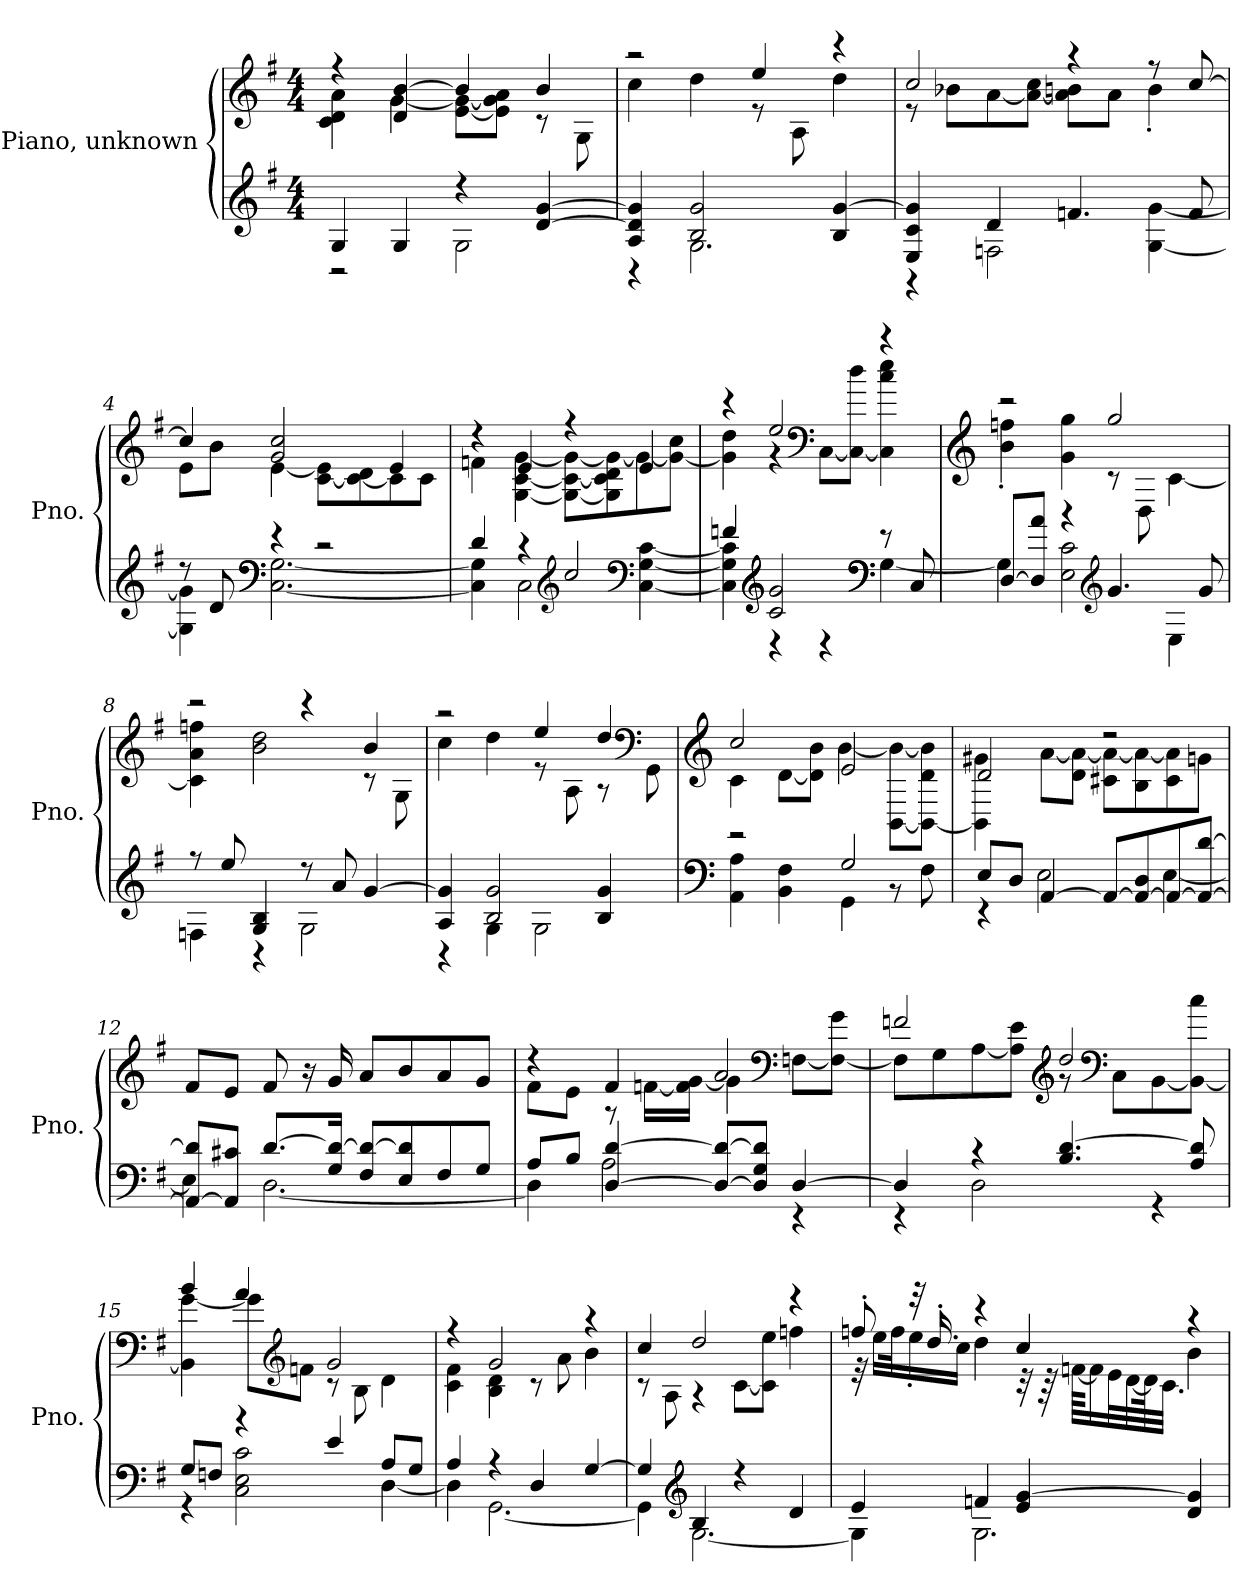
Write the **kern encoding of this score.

**kern	**kern
*part1	*part1
*staff2	*staff1
*I"Piano, unknown	*
*I'Pno.	*
*clefG2	*clefG2
*k[f#]	*k[f#]
*M4/4	*M4/4
*MM105	*MM105
=1	=1
*^	*^
4G/	2r	4r	4c\ 4d\ 4a\
4G/	.	4d/ [4b/	[4g\
4r	2G\	4b/]	[8e\ 8g\_L
.	.	.	8e\] 8g\] 8a\J
[4d/ [4g/	.	4b/	8r
.	.	.	8G\
=2	=2	=2	=2
4A/ 4d/] 4g/]	4r	2r	4cc\
2B/ 2g/	2.G\	.	4dd\
.	.	4ee/	8r
.	.	.	8A\
4B/ [4g/	.	4r	4dd\
=3	=3	=3	=3
4E/ 4c/ 4g/]	4r	2cc/	8r
.	.	.	8b-X\L
4d/	2Fn\	.	[8a\
.	.	.	8a\_ 8cc\J
4.fn/	.	4r	8a\] 8bn\L
.	.	.	8a\J
.	[4G\ [4g\	8r	4b'\
8f/	.	[8cc/	.
=4	=4	=4	=4
8r	4G\] 4g\]	4cc/]	8e\L
8d/	.	.	8b\J
*clefF4	*	*	*
4r	[2.C\ [2.G\	2g/ 2cc/	[4e\
2r	.	.	[8c\ 8e\]L
.	.	.	8c\_ 8d\
.	.	4e/	8c\]
.	.	.	8c\J
!!LO:LB:g=z	!!
=5	=5	=5	=5
4d/	4C\] 4G\]	4r	4fn\
4r	2C\	4e/	[4G\ [4c\ [4g\
*clefG2	*	*	*
2cc/	.	4r	8G\_ 8c\_ 8g\_L
.	.	.	8G\] 8c\] 8d\ 8g\_
*clefF4	*	*	*
.	[4C\ [4G\ [4c\	4e/	8g\_
.	.	.	8g\_ 8cc\J
=6	=6	=6	=6
4fn/	4C\] 4G\] 4c\]	4r	4g\] 4dd\
*clefG2	*	*	*
2c/ 2g/	4r	2ee/	4r
*	*	*clefF4	*
.	4r	.	[8C\L
.	.	.	8C\_ 8dd\J
*clefF4	*	*	*
8r	[4G\	4r	4C\] 4cc\ 4ee\
8C/	.	.	.
=7	=7	=7	=7
*	*	*clefG2	*
[8D/L	4G\]	2r	4b\' 4ffn\'
8D/] 8a/J	.	.	.
4r	2E\ 2c\	.	4g\ 4gg\
*clefG2	*	*	*
4.g/	.	2gg/	8r
.	.	.	8D\
.	4E\	.	[4c\
8g/	.	.	.
!!LO:LB:g=z	!!
=8	=8	=8	=8
8r	4Fn\	2r	4c\] 4a\ 4ffn\
8ee/	.	.	.
4G/ 4B/	4r	.	2b\ 2dd\
8r	2G\	4r	.
8a/	.	.	.
[4g/	.	4b/	8r
.	.	.	8G\
=9	=9	=9	=9
4A/ 4g/]	4r	2r	4cc\
2B/ 2g/	4G\	.	4dd\
.	2G\	4ee/	8r
.	.	.	8A\
4B/ 4g/	.	4dd/	8r
*	*	*clefF4	*
.	.	.	8GG\
=10	=10	=10	=10
*clefF4	*	*clefG2	*
2r	4AA\ 4A\	2cc/	4c\
.	4BB\ 4F#\	.	[8d\L
.	.	.	8d\] 8b\J
2G/	4GG\	2e/	[4b\
.	8r	.	[8BB\ 8b\_L
.	8F#\	.	8BB\_ 8d\ 8b\]J
=11	=11	=11	=11
8E/L	4r	2d/	4BB\] 4g#X\
8D/J	.	.	.
[4AA/	2E\	.	[8a\L
.	.	.	8d\ 8a\_J
8AA/L_	.	2r	8c#X\ 8a\_L
8AA/_ 8D/	.	.	8B\ 8a\_
8AA/_	[4E\	.	8c#\ 8a\]
8AA/_ [8d/J	.	.	8gn\J
*	*	*v	*v
!!LO:LB:g=z
=12	=12	=12
8AA/_ 8d/]L	4E\]	8f#/L
8AA/] 8c#X/J	.	8e/J
[8.d/L	[2.D\	8f#/
.	.	16r
16G/ 16d/_Jk	.	16g/
8F#/ 8d/_L	.	8a/L
8E/ 8d/]	.	8b/
8F#/	.	8a/
8G/J	.	8g/J
=13	=13	=13
*	*	*^
8A/L	4D\]	4r	8f#\L
8B/J	.	.	8e\J
[4D/ [4d/	2A\	4f#/	8r
.	.	.	[16fn\LL
.	.	.	16f\] [16g\JJ
8D/_ 8d/_L	.	2a/	4g\]
8D/] 8G/ 8d/]J	.	.	.
*	*	*clefF4	*
[4D/	4r	.	[8Fn\L
.	.	.	8F\_ 8g\J
=14	=14	=14	=14
4D/]	4r	2fn/	8F\L]
.	.	.	8G\
4r	2D\	.	[8A\
.	.	.	8A\] 8e\J
*	*	*clefG2	*
4.B/ [4.d/	.	2dd/	8r
*	*	*clefF4	*
.	.	.	8C\L
.	4r	.	[8BB\
8A/ 8d/]	.	.	8BB\_ 8cc\J
!!LO:LB:g=z	!!
=15	=15	=15	=15
8G/L	4r	4b/	4BB\] [4g\
8Fn/J	.	.	.
4r	2C\ 2E\ 2c\	4a/	8g\L]
*	*	*clefG2	*
.	.	.	8fn\J
4e/	.	2g/	8r
.	.	.	8B\
8A/L	[4D\	.	4d\
8G/J	.	.	.
=16	=16	=16	=16
4A/	4D\]	4r	4c\ 4f#\
4r	[2.GG\	2g/	4B\ 4d\
4D/	.	.	8r
.	.	.	8a\
[4G/	.	4r	4b\
=17	=17	=17	=17
4G/]	4GG\]	4cc/	8r
.	.	.	8A\
*clefG2	*	*	*
4B/	[2.G\	2dd/	4r
4r	.	.	[8c\L
.	.	.	8c\] 8ee\J
4d/	.	4r	4ffn\
!!LO:LB:g=z	!!
=18	=18	=18	=18
4e/	4G\]	8ffn'/	32r
.	.	.	16ee\LL
.	.	.	32ff\K
.	.	32r	16ee'\
.	.	16.dd'/	.
.	.	.	16cc\JJ
4fn/	2.G\	4r	4dd\
4e/ [4g/	.	4cc/	32r
.	.	.	64r
.	.	.	[64fn\KKLL
.	.	.	16f\]
.	.	.	32e\L
.	.	.	[32d\
.	.	.	64d\K]
.	.	.	32.c\JJJ
4d/ 4g/]	.	4r	4b\
*v	*v	*	*
*	*v	*v
=	=
*-	*-
